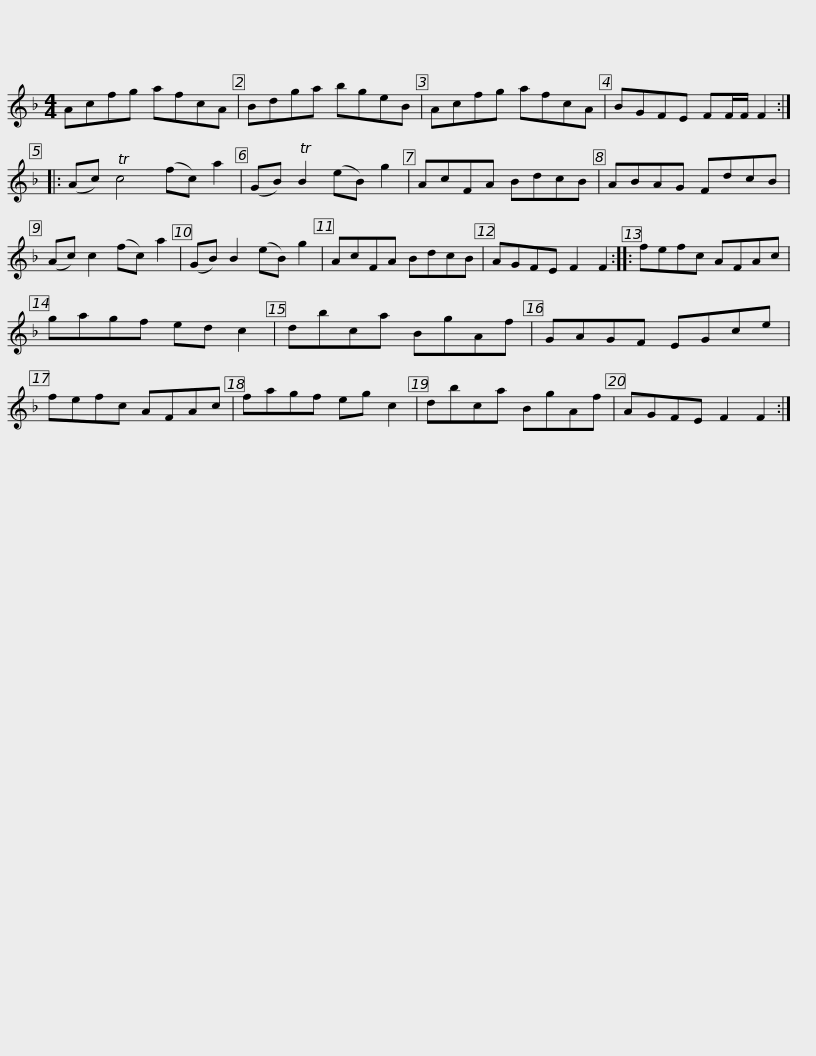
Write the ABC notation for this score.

X:1
L:1/8
M:4/4
I:linebreak $
K:F
V:1 treble
V:1
 Acfg afcA | Bdga bgeB | Acfg afcA | BGFE FF/F/ F2 :: (Ac) Tc4 (fc) a2 |$ %5
 (GB) TB2 (eB) g2 | AcFA BdcB | ABAG FdcB | (Ac) c2 (fc) a2 | (GB) B2 (eB) g2 | %10
 AcFA BdcB |$ AGFE F2 F2 :: fefc AFAc | gagf ed c2 | dbca BgAf | %15
 GAGF EGce | fefc AFAc |$ fagf eg c2 | dbca BgAf | AGFE F2 F2 :| %20
